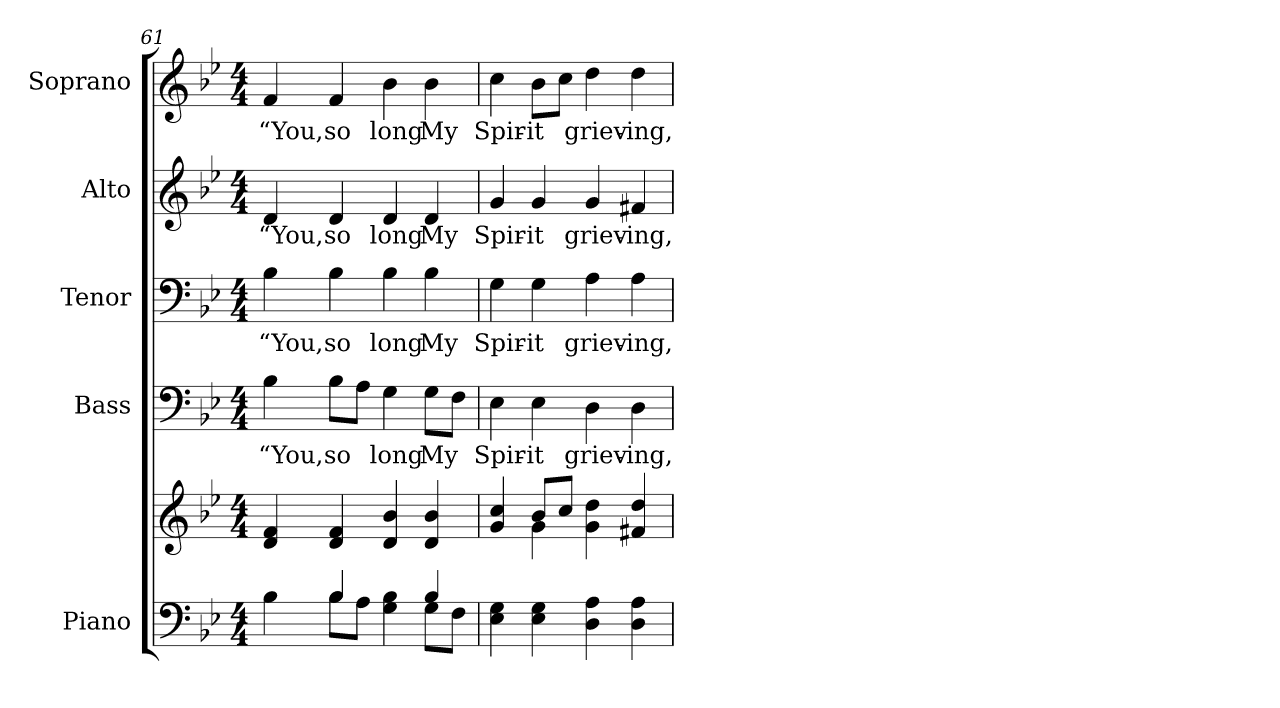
**kern	**kern	**kern	**text	**kern	**text	**kern	**text	**kern	**text
*part5	*part5	*part4	*part4	*part3	*part3	*part2	*part2	*part1	*part1
*staff6	*staff5	*staff4	*staff4	*staff3	*staff3	*staff2	*staff2	*staff1	*staff1
*I"Piano	*	*I"Bass	*	*I"Tenor	*	*I"Alto	*	*I"Soprano	*
*I'Pno.	*	*I'B.	*	*I'T.	*	*I'A.	*	*I'S.	*
!!LO:LB:g=z
*clefF4	*clefG2	*clefF4	*	*clefF4	*	*clefG2	*	*clefG2	*
*k[b-e-]	*k[b-e-]	*k[b-e-]	*	*k[b-e-]	*	*k[b-e-]	*	*k[b-e-]	*
*B-:	*B-:	*B-:	*	*B-:	*	*B-:	*	*B-:	*
*M4/4	*M4/4	*M4/4	*	*M4/4	*	*M4/4	*	*M4/4	*
=61	=61	=61	=61	=61	=61	=61	=61	=61	=61
*^	*	*	*	*	*	*	*	*	*
!	!	!	!	!LO:LY:b:color=#000000	!	!	!	!	!	!
!	!	!	!	!	!	!LO:LY:b:color=#000000	!	!	!	!
!	!	!	!	!	!	!	!	!LO:LY:b:color=#000000	!	!
!	!	!	!	!	!	!	!	!	!	!LO:LY:b:color=#000000
4B-i\	4ryy	4di/ 4fi	4B-i\	“You,	4B-i\	“You,	4di/	“You,	4fi/	“You,
!	!	!	!	!LO:LY:b:color=#000000	!	!	!	!	!	!
!	!	!	!	!	!	!LO:LY:b:color=#000000	!	!	!	!
!	!	!	!	!	!	!	!	!LO:LY:b:color=#000000	!	!
!	!	!	!	!	!	!	!	!	!	!LO:LY:b:color=#000000
4B-i/	8B-i\L	4di/ 4fi	8B-i\L	so	4B-i\	so	4di/	so	4fi/	so
.	8Ai\J	.	8Ai\J	.	.	.	.	.	.	.
!	!	!	!	!LO:LY:b:color=#000000	!	!	!	!	!	!
!	!	!	!	!	!	!LO:LY:b:color=#000000	!	!	!	!
!	!	!	!	!	!	!	!	!LO:LY:b:color=#000000	!	!
!	!	!	!	!	!	!	!	!	!	!LO:LY:b:color=#000000
4Gi\ 4B-i	4ryy	4di/ 4b-i	4Gi\	long	4B-i\	long	4di/	long	4b-i\	long
!	!	!	!	!LO:LY:b:color=#000000	!	!	!	!	!	!
!	!	!	!	!	!	!LO:LY:b:color=#000000	!	!	!	!
!	!	!	!	!	!	!	!	!LO:LY:b:color=#000000	!	!
!	!	!	!	!	!	!	!	!	!	!LO:LY:b:color=#000000
4B-i/	8Gi\L	4di/ 4b-i	8Gi\L	My	4B-i\	My	4di/	My	4b-i\	My
.	8Fi\J	.	8Fi\J	.	.	.	.	.	.	.
*v	*v	*	*	*	*	*	*	*	*	*
=62	=62	=62	=62	=62	=62	=62	=62	=62	=62
*	*^	*	*	*	*	*	*	*	*
*^	*	*	*	*	*	*	*	*	*	*
!	!	!	!	!	!LO:LY:b:color=#000000	!	!	!	!	!	!
*v	*v	*	*	*	*	*	*	*	*	*	*
*^	*	*	*	*	*	*	*	*	*	*
!	!	!	!	!	!	!	!LO:LY:b:color=#000000	!	!	!	!
*v	*v	*	*	*	*	*	*	*	*	*	*
*^	*	*	*	*	*	*	*	*	*	*
!	!	!	!	!	!	!	!	!	!LO:LY:b:color=#000000	!	!
*v	*v	*	*	*	*	*	*	*	*	*	*
*^	*	*	*	*	*	*	*	*	*	*
!	!	!	!	!	!	!	!	!	!	!	!LO:LY:b:color=#000000
*v	*v	*	*	*	*	*	*	*	*	*	*
4E-i\ 4Gi	4gi/ 4cci	4ryy	4E-i\	Spir-	4Gi\	Spir-	4gi/	Spir-	4cci\	Spir-
!	!	!	!	!LO:LY:b:color=#000000	!	!	!	!	!	!
!	!	!	!	!	!	!LO:LY:b:color=#000000	!	!	!	!
!	!	!	!	!	!	!	!	!LO:LY:b:color=#000000	!	!
!	!	!	!	!	!	!	!	!	!	!LO:LY:b:color=#000000
4E-i\ 4Gi	8b-i/L	4gi\	4E-i\	-it	4Gi\	-it	4gi/	-it	8b-i\L	-it
.	8cci/J	.	.	.	.	.	.	.	8cci\J	.
!	!	!	!	!LO:LY:b:color=#000000	!	!	!	!	!	!
!	!	!	!	!	!	!LO:LY:b:color=#000000	!	!	!	!
!	!	!	!	!	!	!	!	!LO:LY:b:color=#000000	!	!
!	!	!	!	!	!	!	!	!	!	!LO:LY:b:color=#000000
4Di\ 4Ai	4gi\ 4ddi	2ryy	4Di\	griev-	4Ai\	griev-	4gi/	griev-	4ddi\	griev-
!	!	!	!	!LO:LY:b:color=#000000	!	!	!	!	!	!
!	!	!	!	!	!	!LO:LY:b:color=#000000	!	!	!	!
!	!	!	!	!	!	!	!	!LO:LY:b:color=#000000	!	!
!	!	!	!	!	!	!	!	!	!	!LO:LY:b:color=#000000
4Di\ 4Ai	4f#Xi/ 4ddi	.	4Di\	-ing,	4Ai\	-ing,	4f#Xi/	-ing,	4ddi\	-ing,
*	*v	*v	*	*	*	*	*	*	*	*
=	=	=	=	=	=	=	=	=	=
*-	*-	*-	*-	*-	*-	*-	*-	*-	*-
